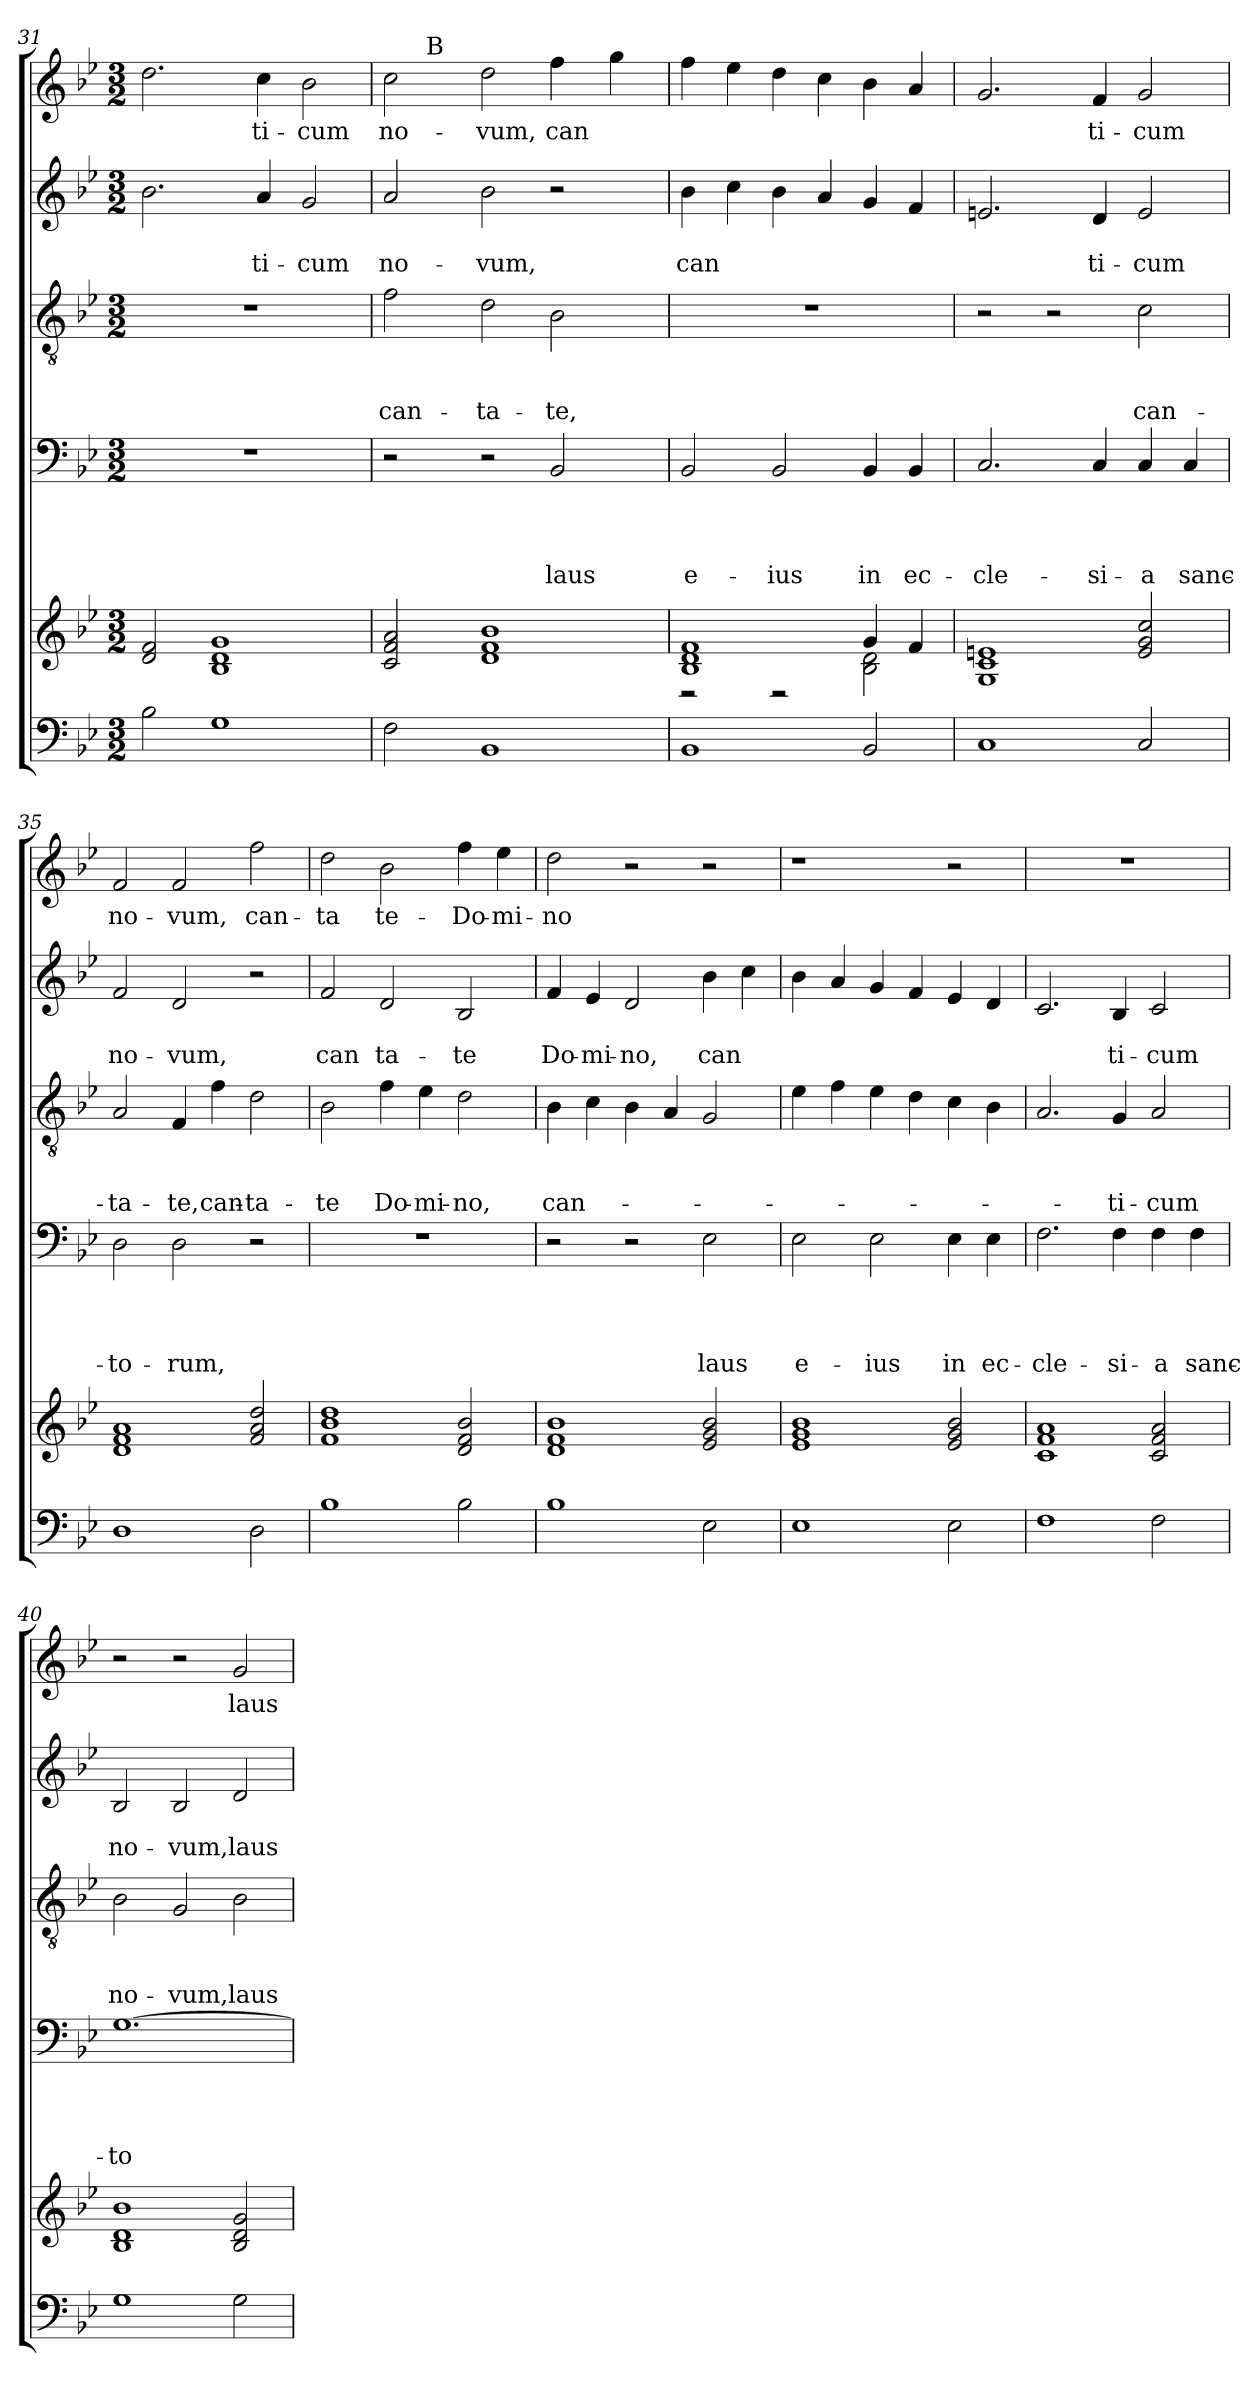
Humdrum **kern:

**kern	**kern	**kern	**text	**text	**text	**text	**kern	**text	**text	**text	**kern	**text	**text	**kern	**text
*part6	*part5	*part4	*part4	*part4	*part4	*part4	*part3	*part3	*part3	*part3	*part2	*part2	*part2	*part1	*part1
*staff6	*staff5	*staff4	*staff4	*staff4	*staff4	*staff4	*staff3	*staff3	*staff3	*staff3	*staff2	*staff2	*staff2	*staff1	*staff1
*clefF4	*clefG2	*clefF4	*	*	*	*	*clefGv2	*	*	*	*clefG2	*	*	*clefG2	*
*k[b-e-]	*k[b-e-]	*k[b-e-]	*	*	*	*	*k[b-e-]	*	*	*	*k[b-e-]	*	*	*k[b-e-]	*
*B-:	*B-:	*B-:	*	*	*	*	*B-:	*	*	*	*B-:	*	*	*B-:	*
*M3/2	*M3/2	*M3/2	*	*	*	*	*M3/2	*	*	*	*M3/2	*	*	*M3/2	*
=31	=31	=31	=31	=31	=31	=31	=31	=31	=31	=31	=31	=31	=31	=31	=31
!	!	!LO:N:vis=1	!	!	!	!	!LO:N:vis=1	!	!	!	!	!	!	!	!
2B-\	2d/ 2f/	1.r	.	.	.	.	1.r	.	.	.	2.b-\	.	.	2.dd\	.
1G	1B- 1d 1g	.	.	.	.	.	.	.	.	.	.	.	.	.	.
!	!	!	!	!	!	!	!	!	!	!	!	!	!LO:LY:b	!	!LO:LY:b
.	.	.	.	.	.	.	.	.	.	.	4a/	.	ti-	4cc\	ti-
!	!	!	!	!	!	!	!	!	!	!	!	!	!LO:LY:b	!	!LO:LY:b
.	.	.	.	.	.	.	.	.	.	.	2g/	.	-cum	2b-\	-cum
=32	=32	=32	=32	=32	=32	=32	=32	=32	=32	=32	=32	=32	=32	=32	=32
!	!	!	!	!	!	!	!	!	!	!LO:LY:b	!	!	!LO:LY:b	!	!LO:LY:b
*	*	*	*	*	*	*	*	*	*	*	*	*	*	*^	*
2F\	2c/ 2f/ 2a/	2r	.	.	.	.	2f\	.	.	can-	2a/	.	no-	2cc\	8ryy	no-
.	.	.	.	.	.	.	.	.	.	.	.	.	.	.	32ryy	.
!	!	!	!	!	!	!	!	!	!	!	!	!	!	!	!LO:TX:a:t=B	!
.	.	.	.	.	.	.	.	.	.	.	.	.	.	.	1ryy	.
!	!	!	!	!	!	!	!	!	!	!LO:LY:b	!	!	!LO:LY:b	!	!	!LO:LY:b
1BB-	1d 1f 1b-	2r	.	.	.	.	2d\	.	.	-ta-	2b-\	.	-vum,	2dd\	.	-vum,
!	!	!	!	!	!	!LO:LY:b	!	!	!	!LO:LY:b	!	!	!	!	!	!LO:LY:b
.	.	2BB-/	.	.	.	laus	2B-\	.	.	-te,	2r	.	.	4ff\	.	can
.	.	.	.	.	.	.	.	.	.	.	.	.	.	.	4ryy	.
.	.	.	.	.	.	.	.	.	.	.	.	.	.	4gg\	.	.
.	.	.	.	.	.	.	.	.	.	.	.	.	.	.	16.ryy	.
=33	=33	=33	=33	=33	=33	=33	=33	=33	=33	=33	=33	=33	=33	=33	=33	=33
*	*^	*	*	*	*	*	*	*	*	*	*	*	*	*	*	*
!	!	!	!	!	!	!	!LO:LY:b	!LO:N:vis=1	!	!	!	!	!	!LO:LY:b	!	!	!
*	*	*	*	*	*	*	*	*	*	*	*	*	*	*	*v	*v	*
1BB-	1B- 1d 1f	2r	2BB-/	.	.	.	e-	1.r	.	.	.	4b-\	.	can	4ff\	.
.	.	.	.	.	.	.	.	.	.	.	.	4cc\	.	.	4ee-\	.
!	!	!	!	!	!	!	!LO:LY:b	!	!	!	!	!	!	!	!	!
.	.	2r	2BB-/	.	.	.	-ius	.	.	.	.	4b-\	.	.	4dd\	.
.	.	.	.	.	.	.	.	.	.	.	.	4a/	.	.	4cc\	.
!	!	!	!	!	!	!	!LO:LY:b	!	!	!	!	!	!	!	!	!
2BB-/	4g/	2B-\ 2d\	4BB-/	.	.	.	in	.	.	.	.	4g/	.	.	4b-\	.
!	!	!	!	!	!	!	!LO:LY:b	!	!	!	!	!	!	!	!	!
.	4f/	.	4BB-/	.	.	.	ec-	.	.	.	.	4f/	.	.	4a/	.
*	*v	*v	*	*	*	*	*	*	*	*	*	*	*	*	*	*
=34	=34	=34	=34	=34	=34	=34	=34	=34	=34	=34	=34	=34	=34	=34	=34
!	!	!	!	!	!	!LO:LY:b	!	!	!	!	!	!	!	!	!
1C	1G 1c 1en	2.C/	.	.	.	-cle-	2r	.	.	.	2.en/	.	.	2.g/	.
.	.	.	.	.	.	.	2r	.	.	.	.	.	.	.	.
!	!	!	!	!	!	!LO:LY:b	!	!	!	!	!	!	!LO:LY:b	!	!LO:LY:b
.	.	4C/	.	.	.	-si-	.	.	.	.	4d/	.	ti-	4f/	ti-
!	!	!	!	!	!	!LO:LY:b	!	!	!	!LO:LY:b	!	!	!LO:LY:b	!	!LO:LY:b
2C/	2e/ 2g/ 2cc/	4C/	.	.	.	-a	2c\	.	.	can-	2e/	.	-cum	2g/	-cum
!	!	!	!	!	!	!LO:LY:b	!	!	!	!	!	!	!	!	!
.	.	4C/	.	.	.	sanc-	.	.	.	.	.	.	.	.	.
!!LO:LB:g=z
=35	=35	=35	=35	=35	=35	=35	=35	=35	=35	=35	=35	=35	=35	=35	=35
!	!	!	!	!	!	!LO:LY:b	!	!	!	!LO:LY:b	!	!	!LO:LY:b	!	!LO:LY:b
1D	1d 1f 1a	2D\	.	.	.	-to-	2A/	.	.	-ta-	2f/	.	no-	2f/	no-
!	!	!	!	!	!	!LO:LY:b	!	!	!	!LO:LY:b	!	!	!LO:LY:b	!	!LO:LY:b
.	.	2D\	.	.	.	-rum,	4F/	.	.	-te,	2d/	.	-vum,	2f/	-vum,
!	!	!	!	!	!	!	!	!	!	!LO:LY:b	!	!	!	!	!
.	.	.	.	.	.	.	4f\	.	.	can-	.	.	.	.	.
!	!	!	!	!	!	!	!	!	!	!LO:LY:b	!	!	!	!	!LO:LY:b
2D\	2f/ 2a/ 2dd/	2r	.	.	.	.	2d\	.	.	-ta-	2r	.	.	2ff\	can-
!!LO:PB:g=z
=36	=36	=36	=36	=36	=36	=36	=36	=36	=36	=36	=36	=36	=36	=36	=36
!	!	!LO:N:vis=1	!	!	!	!	!	!	!	!LO:LY:b	!	!	!LO:LY:b	!	!LO:LY:b
1B-	1f 1b- 1dd	1.r	.	.	.	.	2B-\	.	.	-te	2f/	.	can	2dd\	-ta
!	!	!	!	!	!	!	!	!	!	!LO:LY:b	!	!	!LO:LY:b	!	!LO:LY:b
.	.	.	.	.	.	.	4f\	.	.	Do-	2d/	.	ta-	2b-\	te-
!	!	!	!	!	!	!	!	!	!	!LO:LY:b	!	!	!	!	!
.	.	.	.	.	.	.	4e-\	.	.	-mi-	.	.	.	.	.
!	!	!	!	!	!	!	!	!	!	!LO:LY:b	!	!	!LO:LY:b	!	!LO:LY:b
2B-\	2d/ 2f/ 2b-/	.	.	.	.	.	2d\	.	.	-no,	2B-/	.	-te	4ff\	-Do-
!	!	!	!	!	!	!	!	!	!	!	!	!	!	!	!LO:LY:b
.	.	.	.	.	.	.	.	.	.	.	.	.	.	4ee-\	-mi-
=37	=37	=37	=37	=37	=37	=37	=37	=37	=37	=37	=37	=37	=37	=37	=37
!	!	!	!	!	!	!	!	!	!	!LO:LY:b	!	!	!LO:LY:b	!	!LO:LY:b
1B-	1d 1f 1b-	2r	.	.	.	.	4B-\	.	.	can-	4f/	.	Do-	2dd\	-no
!	!	!	!	!	!	!	!	!	!	!	!	!	!LO:LY:b	!	!
.	.	.	.	.	.	.	4c\	.	.	.	4e-/	.	-mi-	.	.
!	!	!	!	!	!	!	!	!	!	!	!	!	!LO:LY:b	!	!
.	.	2r	.	.	.	.	4B-\	.	.	.	2d/	.	-no,	2r	.
.	.	.	.	.	.	.	4A/	.	.	.	.	.	.	.	.
!	!	!	!	!	!	!LO:LY:b	!	!	!	!	!	!	!LO:LY:b	!	!
2E-\	2e-/ 2g/ 2b-/	2E-\	.	.	.	laus	2G/	.	.	.	4b-\	.	can	2r	.
.	.	.	.	.	.	.	.	.	.	.	4cc\	.	.	.	.
=38	=38	=38	=38	=38	=38	=38	=38	=38	=38	=38	=38	=38	=38	=38	=38
!	!	!	!	!	!	!LO:LY:b	!	!	!	!	!	!	!	!	!
1E-	1e- 1g 1b-	2E-\	.	.	.	e-	4e-\	.	.	.	4b-\	.	.	1r	.
.	.	.	.	.	.	.	4f\	.	.	.	4a/	.	.	.	.
!	!	!	!	!	!	!LO:LY:b	!	!	!	!	!	!	!	!	!
.	.	2E-\	.	.	.	-ius	4e-\	.	.	.	4g/	.	.	.	.
.	.	.	.	.	.	.	4d\	.	.	.	4f/	.	.	.	.
!	!	!	!	!	!	!LO:LY:b	!	!	!	!	!	!	!	!	!
2E-\	2e-/ 2g/ 2b-/	4E-\	.	.	.	in	4c\	.	.	.	4e-/	.	.	2r	.
!	!	!	!	!	!	!LO:LY:b	!	!	!	!	!	!	!	!	!
.	.	4E-\	.	.	.	ec-	4B-\	.	.	.	4d/	.	.	.	.
=39	=39	=39	=39	=39	=39	=39	=39	=39	=39	=39	=39	=39	=39	=39	=39
!	!	!	!	!	!	!LO:LY:b	!	!	!	!	!	!	!	!LO:N:vis=1	!
1F	1c 1f 1a	2.F\	.	.	.	-cle-	2.A/	.	.	.	2.c/	.	.	1.r	.
!	!	!	!	!	!	!LO:LY:b	!	!	!	!LO:LY:b	!	!	!LO:LY:b	!	!
.	.	4F\	.	.	.	-si-	4G/	.	.	-ti-	4B-/	.	ti-	.	.
!	!	!	!	!	!	!LO:LY:b	!	!	!	!LO:LY:b	!	!	!LO:LY:b	!	!
2F\	2c/ 2f/ 2a/	4F\	.	.	.	-a	2A/	.	.	-cum	2c/	.	-cum	.	.
!	!	!	!	!	!	!LO:LY:b	!	!	!	!	!	!	!	!	!
.	.	4F\	.	.	.	sanc-	.	.	.	.	.	.	.	.	.
!!LO:LB:g=z
=40	=40	=40	=40	=40	=40	=40	=40	=40	=40	=40	=40	=40	=40	=40	=40
!	!	!	!	!	!	!LO:LY:b	!	!	!	!LO:LY:b	!	!	!LO:LY:b	!	!
1G	1B- 1d 1b-	[>1.G	.	.	.	-to	2B-\	.	.	no-	2B-/	.	no-	2r	.
!	!	!	!	!	!	!	!	!	!	!LO:LY:b	!	!	!LO:LY:b	!	!
.	.	.	.	.	.	.	2G/	.	.	-vum,	2B-/	.	-vum,	2r	.
!	!	!	!	!	!	!	!	!	!	!LO:LY:b	!	!	!LO:LY:b	!	!LO:LY:b
2G\	2B-/ 2d/ 2g/	.	.	.	.	.	2B-\	.	.	laus	2d/	.	laus	2g/	laus
=	=	=	=	=	=	=	=	=	=	=	=	=	=	=	=
*-	*-	*-	*-	*-	*-	*-	*-	*-	*-	*-	*-	*-	*-	*-	*-
